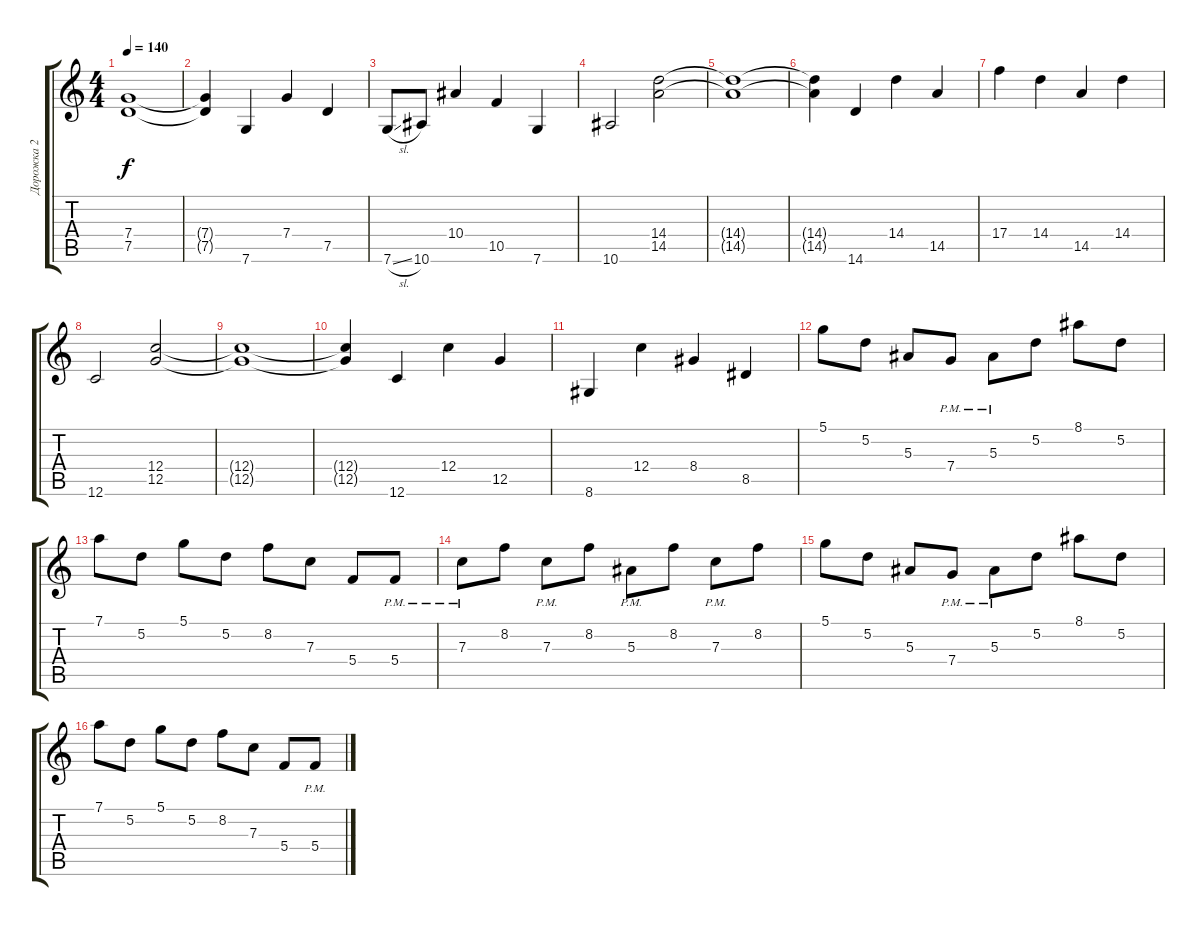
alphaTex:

\track ("Дорожка 2" "Дорожка 2") {instrument distortionguitar}
\staff {score tabs}
\tuning (D4 A3 F3 C3 G2 C2) {hide}
\ts (4 4)
\tempo 140
\clef g2
\ks c
(7.4{t} 7.5{t}).1{dy f} |
(7.4{t} 7.5{t}).4 7.6.4 7.4.4 7.5.4 |
7.6{sl}.8 10.6.8 10.4.4 10.5.4 7.6.4 |
10.6.2 (14.4 14.5).2 |
(14.4{t} 14.5{t}).1 |
(14.4{t} 14.5{t}).4 14.6.4 14.4.4 14.5.4 |
17.4.4 14.4.4 14.5.4 14.4.4 |
12.6.2 (12.4 12.5).2 |
(12.4{t} 12.5{t}).1 |
(12.4{t} 12.5{t}).4 12.6.4 12.4.4 12.5.4 |
8.6.4 12.4.4 8.4.4 8.5.4 |
5.1.8{instrument distortionguitar} 5.2.8 5.3.8 7.4{pm}.8 5.3{pm}.8 5.2.8 8.1.8 5.2.8 |
7.1.8 5.2.8 5.1.8 5.2.8 8.2.8 7.3.8 5.4.8 5.4{pm}.8 |
7.3{pm}.8 8.2.8 7.3{pm}.8 8.2.8 5.3{pm}.8 8.2.8 7.3{pm}.8 8.2.8 |
5.1.8 5.2.8 5.3.8 7.4{pm}.8 5.3{pm}.8 5.2.8 8.1.8 5.2.8 |
7.1.8 5.2.8 5.1.8 5.2.8 8.2.8 7.3.8 5.4.8 5.4{pm}.8
